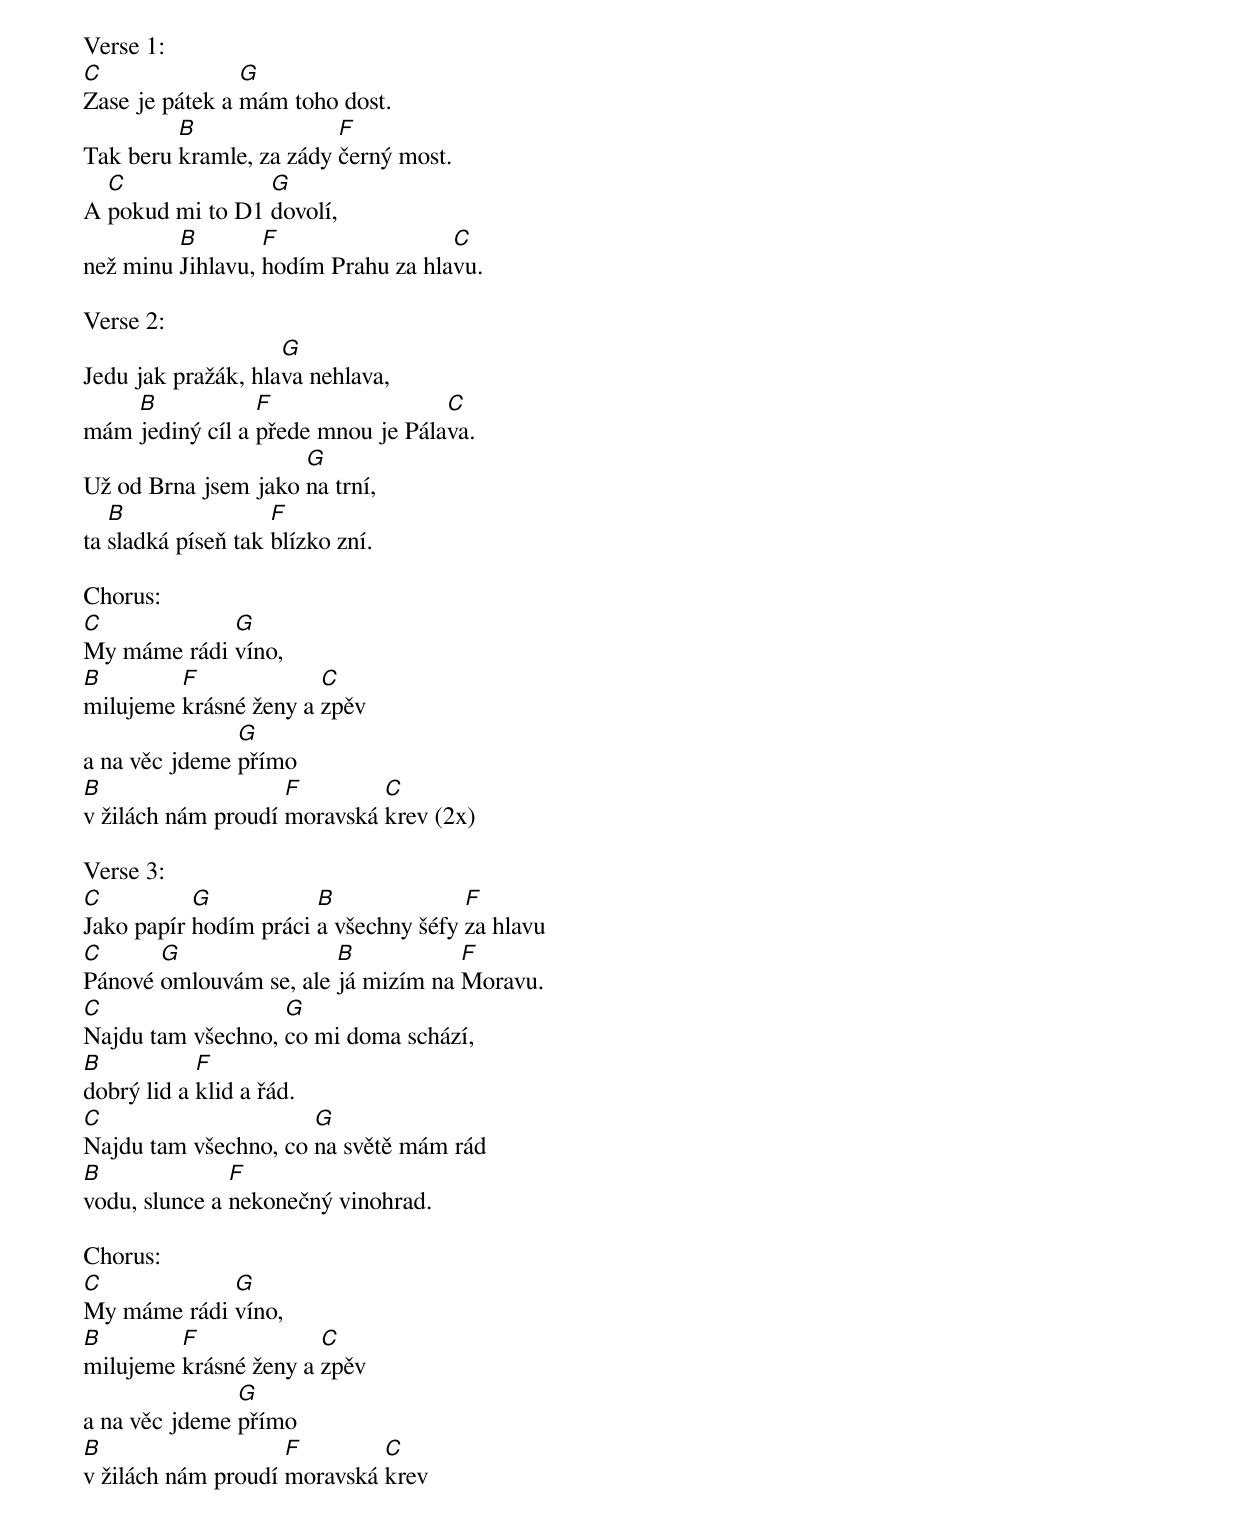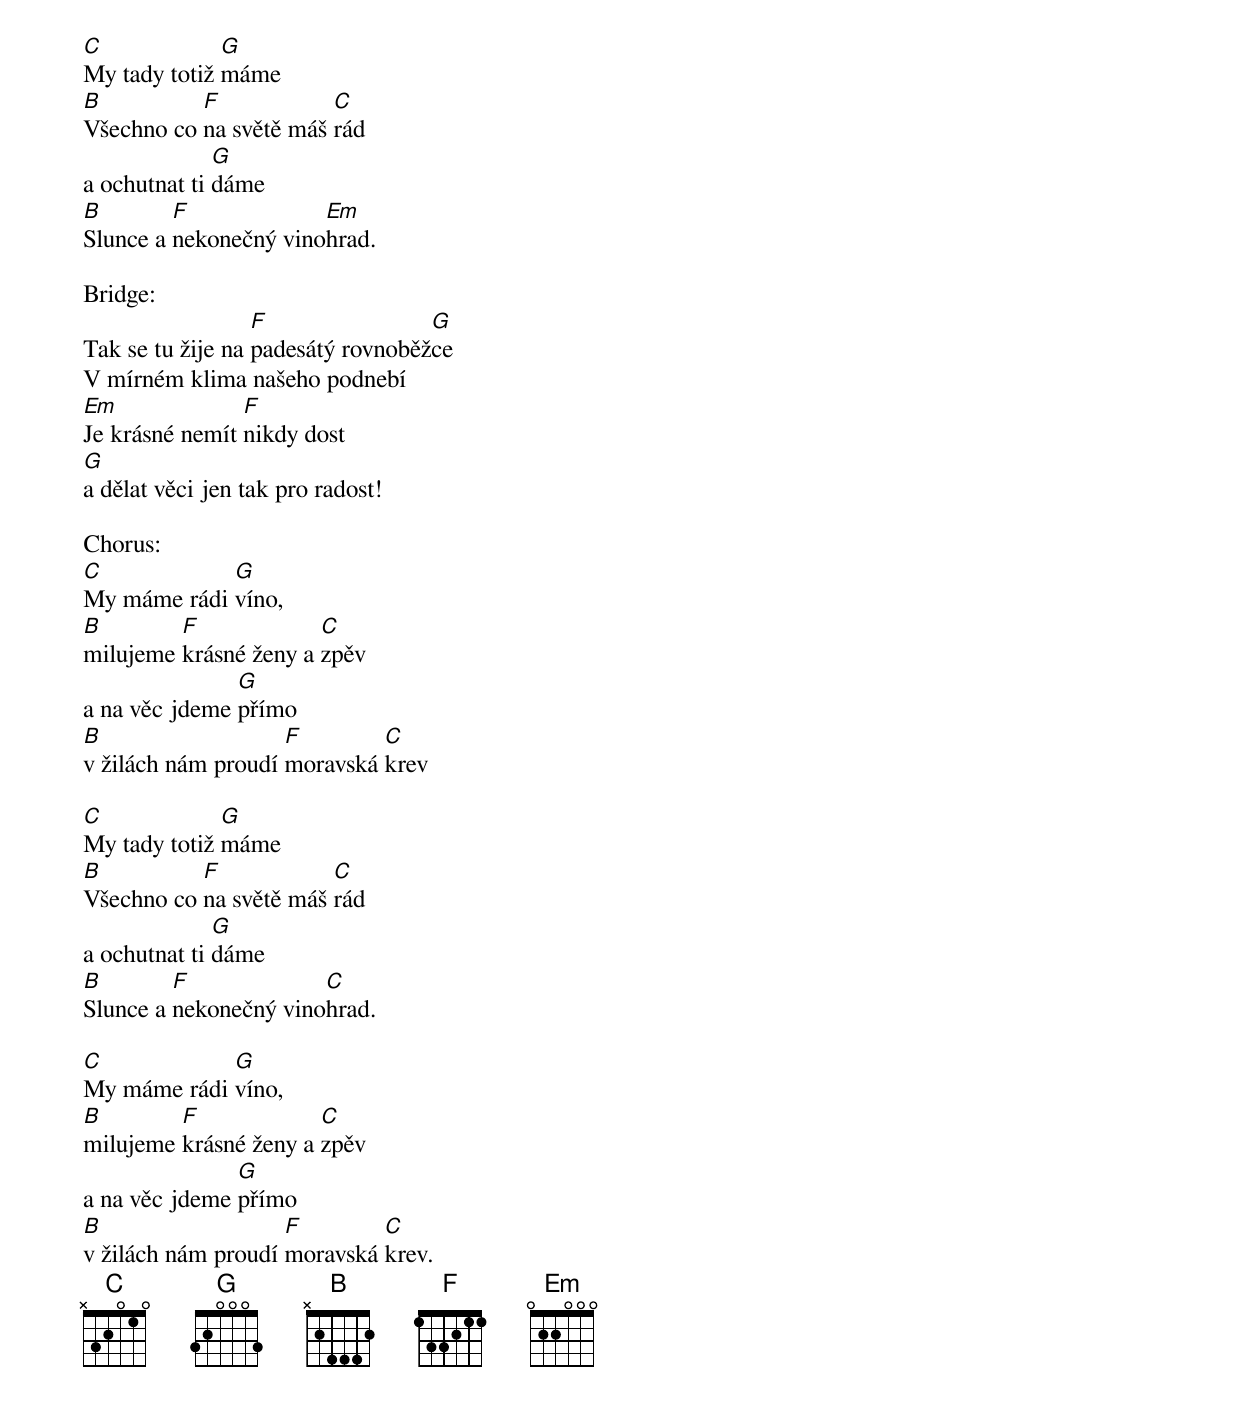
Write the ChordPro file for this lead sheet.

Verse 1:
[C]Zase je pátek a [G]mám toho dost.
Tak beru [B]kramle, za zády [F]černý most.
A [C]pokud mi to D1 [G]dovolí,
než minu [B]Jihlavu, [F]hodím Prahu za hla[C]vu.

Verse 2:
Jedu jak pražák, hla[G]va nehlava,
mám [B]jediný cíl a [F]přede mnou je Pála[C]va.
Už od Brna jsem jako [G]na trní,
ta [B]sladká píseň tak [F]blízko zní.

Chorus:
[C]My máme rádi [G]víno,
[B]milujeme [F]krásné ženy a [C]zpěv
a na věc jdeme [G]přímo
[B]v žilách nám proudí [F]moravská [C]krev (2x)

Verse 3:
[C]Jako papír [G]hodím práci [B]a všechny šéfy [F]za hlavu
[C]Pánové [G]omlouvám se, ale [B]já mizím na [F]Moravu.
[C]Najdu tam všechno, [G]co mi doma schází,
[B]dobrý lid a [F]klid a řád.
[C]Najdu tam všechno, co [G]na světě mám rád
[B]vodu, slunce a [F]nekonečný vinohrad.

Chorus:
[C]My máme rádi [G]víno,
[B]milujeme [F]krásné ženy a [C]zpěv
a na věc jdeme [G]přímo
[B]v žilách nám proudí [F]moravská [C]krev

[C]My tady totiž [G]máme
[B]Všechno co [F]na světě máš [C]rád
a ochutnat ti [G]dáme
[B]Slunce a [F]nekonečný vino[Em]hrad.

Bridge:
Tak se tu žije na [F]padesátý rovnoběž[G]ce
V mírném klima našeho podnebí
[Em]Je krásné nemít [F]nikdy dost
[G]a dělat věci jen tak pro radost!

Chorus:
[C]My máme rádi [G]víno,
[B]milujeme [F]krásné ženy a [C]zpěv
a na věc jdeme [G]přímo
[B]v žilách nám proudí [F]moravská [C]krev

[C]My tady totiž [G]máme
[B]Všechno co [F]na světě máš [C]rád
a ochutnat ti [G]dáme
[B]Slunce a [F]nekonečný vino[C]hrad.

[C]My máme rádi [G]víno,
[B]milujeme [F]krásné ženy a [C]zpěv
a na věc jdeme [G]přímo
[B]v žilách nám proudí [F]moravská [C]krev.
